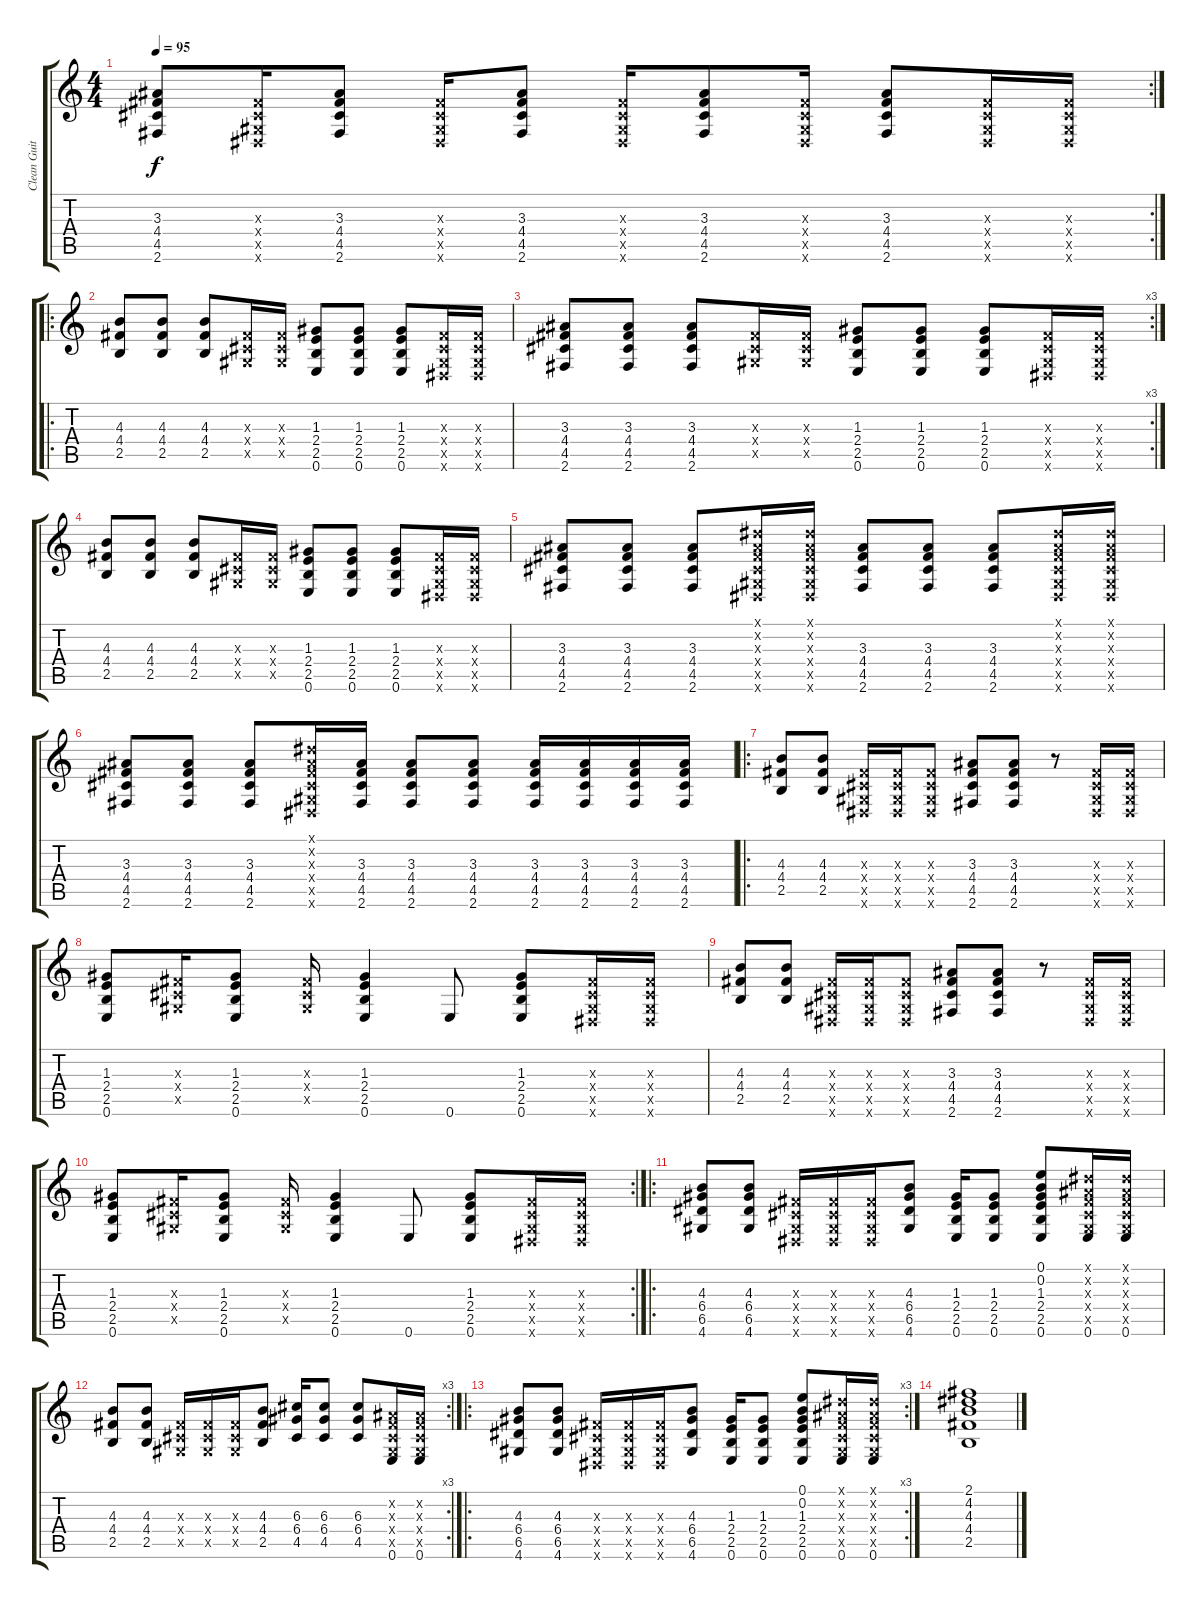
\track ("Clean Guitar I" "Clean Guit") {instrument electricguitarjazz}
\staff {score tabs}
\tuning (E4 B3 G3 D3 A2 E2) {hide}
\rc 2
\ts (4 4)
\tempo 95
\clef g2
\ks c
(3.3 4.4 4.5 2.6).8{dy f} (-1.3{x} -1.4{x} -1.5{x} -1.6{x}).16 (3.3 4.4 4.5 2.6).8 (-1.3{x} -1.4{x} -1.5{x} -1.6{x}).16 (3.3 4.4 4.5 2.6).8 (-1.3{x} -1.4{x} -1.5{x} -1.6{x}).16 (3.3 4.4 4.5 2.6).8 (-1.3{x} -1.4{x} -1.5{x} -1.6{x}).16 (3.3 4.4 4.5 2.6).8 (-1.3{x} -1.4{x} -1.5{x} -1.6{x}).16 (-1.3{x} -1.4{x} -1.5{x} -1.6{x}).16 |
\ro
(4.3 4.4 2.5).8 (4.3 4.4 2.5).8 (4.3 4.4 2.5).8 (-1.3{x} -1.4{x} -1.5{x}).16 (-1.3{x} -1.4{x} -1.5{x}).16 (1.3 2.4 2.5 0.6).8 (1.3 2.4 2.5 0.6).8 (1.3 2.4 2.5 0.6).8 (-1.3{x} -1.4{x} -1.5{x} -1.6{x}).16 (-1.3{x} -1.4{x} -1.5{x} -1.6{x}).16 |
\rc 3
(3.3 4.4 4.5 2.6).8 (3.3 4.4 4.5 2.6).8 (3.3 4.4 4.5 2.6).8 (-1.3{x} -1.4{x} -1.5{x}).16 (-1.3{x} -1.4{x} -1.5{x}).16 (1.3 2.4 2.5 0.6).8 (1.3 2.4 2.5 0.6).8 (1.3 2.4 2.5 0.6).8 (-1.3{x} -1.4{x} -1.5{x} -1.6{x}).16 (-1.3{x} -1.4{x} -1.5{x} -1.6{x}).16 |
(4.3 4.4 2.5).8 (4.3 4.4 2.5).8 (4.3 4.4 2.5).8 (-1.3{x} -1.4{x} -1.5{x}).16 (-1.3{x} -1.4{x} -1.5{x}).16 (1.3 2.4 2.5 0.6).8 (1.3 2.4 2.5 0.6).8 (1.3 2.4 2.5 0.6).8 (-1.3{x} -1.4{x} -1.5{x} -1.6{x}).16 (-1.3{x} -1.4{x} -1.5{x} -1.6{x}).16 |
(3.3 4.4 4.5 2.6).8 (3.3 4.4 4.5 2.6).8 (3.3 4.4 4.5 2.6).8 (-1.1{x} -1.2{x} -1.3{x} -1.4{x} -1.5{x} -1.6{x}).16 (-1.1{x} -1.2{x} -1.3{x} -1.4{x} -1.5{x} -1.6{x}).16 (3.3 4.4 4.5 2.6).8 (3.3 4.4 4.5 2.6).8 (3.3 4.4 4.5 2.6).8 (-1.1{x} -1.2{x} -1.3{x} -1.4{x} -1.5{x} -1.6{x}).16 (-1.1{x} -1.2{x} -1.3{x} -1.4{x} -1.5{x} -1.6{x}).16 |
(3.3 4.4 4.5 2.6).8 (3.3 4.4 4.5 2.6).8 (3.3 4.4 4.5 2.6).8 (-1.1{x} -1.2{x} -1.3{x} -1.4{x} -1.5{x} -1.6{x}).16 (3.3 4.4 4.5 2.6).16 (3.3 4.4 4.5 2.6).8 (3.3 4.4 4.5 2.6).8 (3.3 4.4 4.5 2.6).16 (3.3 4.4 4.5 2.6).16 (3.3 4.4 4.5 2.6).16 (3.3 4.4 4.5 2.6).16 |
\ro
(4.3 4.4 2.5).8 (4.3 4.4 2.5).8 (-1.3{x} -1.4{x} -1.5{x} -1.6{x}).16 (-1.3{x} -1.4{x} -1.5{x} -1.6{x}).16 (-1.3{x} -1.4{x} -1.5{x} -1.6{x}).8 (3.3 4.4 4.5 2.6).8 (3.3 4.4 4.5 2.6).8 r.8 (-1.3{x} -1.4{x} -1.5{x} -1.6{x}).16 (-1.3{x} -1.4{x} -1.5{x} -1.6{x}).16 |
(1.3 2.4 2.5 0.6).8 (-1.3{x} -1.4{x} -1.5{x}).16 (1.3 2.4 2.5 0.6).8 (-1.3{x} -1.4{x} -1.5{x}).16 (1.3 2.4 2.5 0.6).4 0.6.8 (1.3 2.4 2.5 0.6).8 (-1.3{x} -1.4{x} -1.5{x} -1.6{x}).16 (-1.3{x} -1.4{x} -1.5{x} -1.6{x}).16 |
(4.3 4.4 2.5).8 (4.3 4.4 2.5).8 (-1.3{x} -1.4{x} -1.5{x} -1.6{x}).16 (-1.3{x} -1.4{x} -1.5{x} -1.6{x}).16 (-1.3{x} -1.4{x} -1.5{x} -1.6{x}).8 (3.3 4.4 4.5 2.6).8 (3.3 4.4 4.5 2.6).8 r.8 (-1.3{x} -1.4{x} -1.5{x} -1.6{x}).16 (-1.3{x} -1.4{x} -1.5{x} -1.6{x}).16 |
\rc 2
(1.3 2.4 2.5 0.6).8 (-1.3{x} -1.4{x} -1.5{x}).16 (1.3 2.4 2.5 0.6).8 (-1.3{x} -1.4{x} -1.5{x}).16 (1.3 2.4 2.5 0.6).4 0.6.8 (1.3 2.4 2.5 0.6).8 (-1.3{x} -1.4{x} -1.5{x} -1.6{x}).16 (-1.3{x} -1.4{x} -1.5{x} -1.6{x}).16 |
\ro
(4.3 6.4 6.5 4.6).8 (4.3 6.4 6.5 4.6).8 (-1.3{x} -1.4{x} -1.5{x} -1.6{x}).16 (-1.3{x} -1.4{x} -1.5{x} -1.6{x}).16 (-1.3{x} -1.4{x} -1.5{x} -1.6{x}).16 (4.3 6.4 6.5 4.6).8 (1.3 2.4 2.5 0.6).16 (1.3 2.4 2.5 0.6).8 (0.1 0.2 1.3 2.4 2.5 0.6).8 (-1.1{x} -1.2{x} -1.3{x} -1.4{x} -1.5{x} 0.6).16 (-1.1{x} -1.2{x} -1.3{x} -1.4{x} -1.5{x} 0.6).16 |
\rc 3
(4.3 4.4 2.5).8 (4.3 4.4 2.5).8 (-1.3{x} -1.4{x} -1.5{x}).16 (-1.3{x} -1.4{x} -1.5{x}).16 (-1.3{x} -1.4{x} -1.5{x}).16 (4.3 4.4 2.5).8 (6.3 6.4 4.5).16 (6.3 6.4 4.5).8 (6.3 6.4 4.5).8 (-1.2{x} -1.3{x} -1.4{x} -1.5{x} 0.6).16 (-1.2{x} -1.3{x} -1.4{x} -1.5{x} 0.6).16 |
\ro
\rc 3
(4.3 6.4 6.5 4.6).8 (4.3 6.4 6.5 4.6).8 (-1.3{x} -1.4{x} -1.5{x} -1.6{x}).16 (-1.3{x} -1.4{x} -1.5{x} -1.6{x}).16 (-1.3{x} -1.4{x} -1.5{x} -1.6{x}).16 (4.3 6.4 6.5 4.6).8 (1.3 2.4 2.5 0.6).16 (1.3 2.4 2.5 0.6).8 (0.1 0.2 1.3 2.4 2.5 0.6).8 (-1.1{x} -1.2{x} -1.3{x} -1.4{x} -1.5{x} 0.6).16 (-1.1{x} -1.2{x} -1.3{x} -1.4{x} -1.5{x} 0.6).16 |
(2.1 4.2 4.3 4.4 2.5).1
